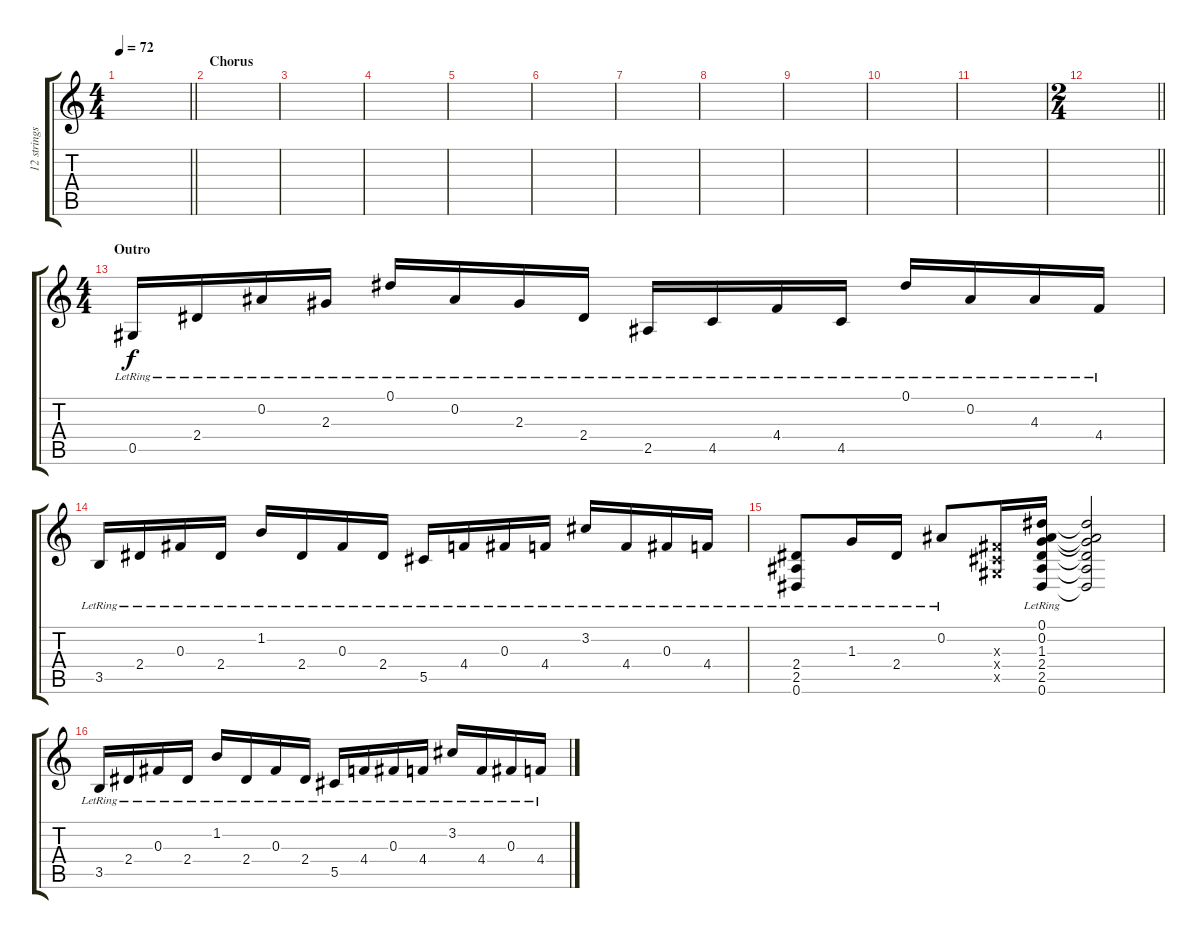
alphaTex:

\track ("12 strings" "12 strings") {instrument electricguitarclean}
\staff {score tabs}
\tuning (Eb4 Bb3 Gb3 Db3 Ab2 Eb2) {hide}
\ts (4 4)
\tempo 72
\clef g2
\barLineRight lightlight
\ks c
|
\section ("" "Chorus")
|
|
|
|
|
|
|
|
|
|
\ts (2 4)
\barLineRight lightlight
|
\ts (4 4)
\section ("" "Outro")
0.5{lr}.16 2.4{lr}.16 0.2{lr}.16 2.3{lr}.16 0.1{lr}.16 0.2{lr}.16 2.3{lr}.16 2.4{lr}.16 2.5{lr}.16 4.5{lr}.16 4.4{lr}.16 4.5{lr}.16 0.1{lr}.16 0.2{lr}.16 4.3{lr}.16 4.4{lr}.16 |
3.5{lr}.16 2.4{lr}.16 0.3{lr}.16 2.4{lr}.16 1.2{lr}.16 2.4{lr}.16 0.3{lr}.16 2.4{lr}.16 5.5{lr}.16 4.4{lr}.16 0.3{lr}.16 4.4{lr}.16 3.2{lr}.16 4.4{lr}.16 0.3{lr}.16 4.4{lr}.16 |
(2.4{lr} 2.5{lr} 0.6{lr}).8 1.3{lr}.16 2.4{lr}.16 0.2{lr}.8 (0.3{x} 0.4{x} 0.5{x}).16 (0.1{lr} 0.2{lr} 1.3{lr} 2.4{lr} 2.5{lr} 0.6{lr}).16 (0.1{t} 0.2{t} 1.3{t} 2.4{t} 2.5{t} 0.6{t}).2 |
3.5{lr}.16 2.4{lr}.16 0.3{lr}.16 2.4{lr}.16 1.2{lr}.16 2.4{lr}.16 0.3{lr}.16 2.4{lr}.16 5.5{lr}.16 4.4{lr}.16 0.3{lr}.16 4.4{lr}.16 3.2{lr}.16 4.4{lr}.16 0.3{lr}.16 4.4{lr}.16
